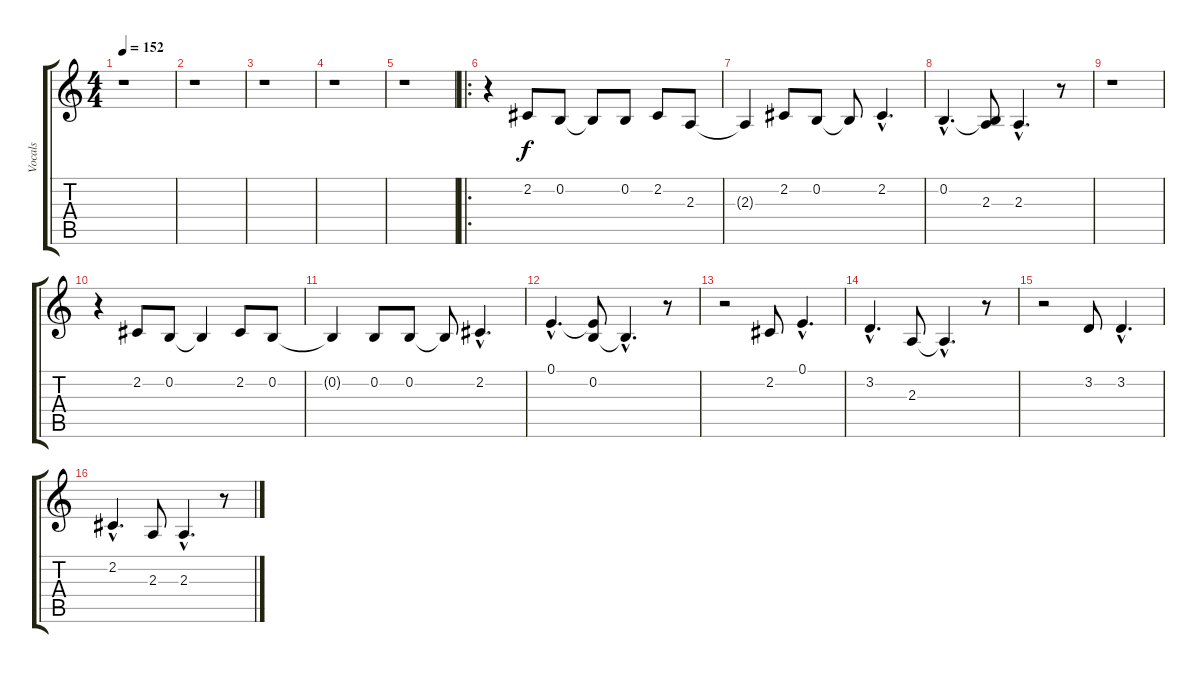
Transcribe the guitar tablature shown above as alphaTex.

\track ("Vocals" "Vocals") {instrument lead2sawtooth}
\staff {score tabs}
\tuning (E4 B3 G3 D3 A2 E2) {hide}
\ts (4 4)
\tempo 152
\clef g2
\ks c
r.1{dy f instrument lead2sawtooth} |
r.1 |
r.1 |
r.1 |
r.1 |
\ro
r.4 2.2.8 0.2.8 0.2{t}.8 0.2.8 2.2.8 2.3.8 |
2.3{t}.4 2.2.8 0.2.8 0.2{t}.8 2.2{hac}.4{d} |
0.2{hac}.4{d} (0.2{t} 2.3).8 2.3{hac}.4{d} r.8 |
r.1 |
r.4 2.2.8 0.2.8 0.2{t}.4 2.2.8 0.2.8 |
0.2{t}.4 0.2.8 0.2.8 0.2{t}.8 2.2{hac}.4{d} |
0.1{hac}.4{d} (0.1{t} 0.2).8 0.2{hac t}.4{d} r.8 |
r.2 2.2.8 0.1{hac}.4{d} |
3.2{hac}.4{d} 2.3.8 2.3{hac t}.4{d} r.8 |
r.2 3.2.8 3.2{hac}.4{d} |
2.2{hac}.4{d} 2.3.8 2.3{hac}.4{d} r.8
